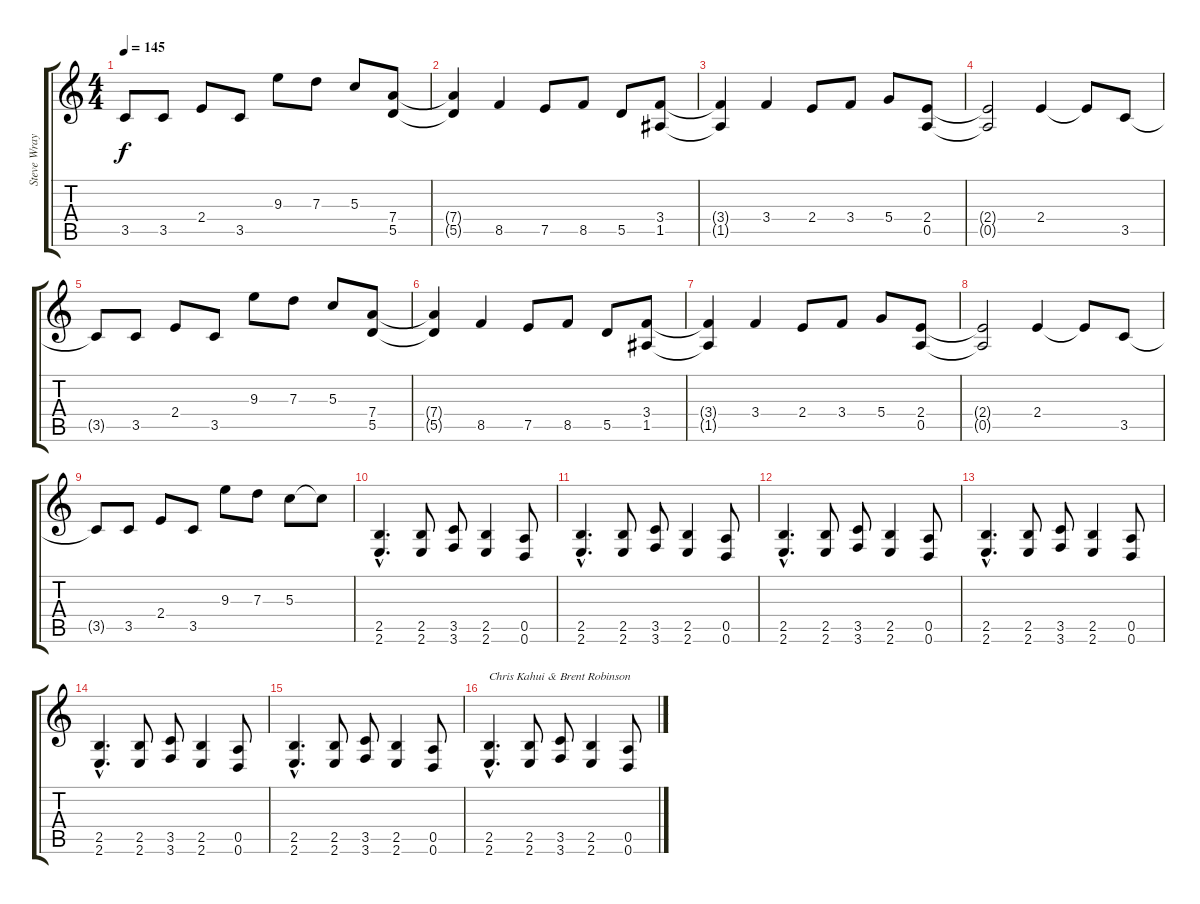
\track ("Steve Wray" "Steve Wray") {instrument distortionguitar}
\staff {score tabs}
\tuning (E4 B3 G3 D3 A2 D2) {hide}
\ts (4 4)
\tempo 145
\clef g2
\ks c
3.5{t}.8{dy f} 3.5.8 2.4.8 3.5.8 9.3.8 7.3.8 5.3.8 (7.4 5.5).8 |
(7.4{t} 5.5{t}).4 8.5.4 7.5.8 8.5.8 5.5.8 (3.4 1.5).8 |
(3.4{t} 1.5{t}).4 3.4.4 2.4.8 3.4.8 5.4.8 (2.4 0.5).8 |
(2.4{t} 0.5{t}).2 2.4.4 2.4{t}.8 3.5.8 |
3.5{t}.8 3.5.8 2.4.8 3.5.8 9.3.8 7.3.8 5.3.8 (7.4 5.5).8 |
(7.4{t} 5.5{t}).4 8.5.4 7.5.8 8.5.8 5.5.8 (3.4 1.5).8 |
(3.4{t} 1.5{t}).4 3.4.4 2.4.8 3.4.8 5.4.8 (2.4 0.5).8 |
(2.4{t} 0.5{t}).2 2.4.4 2.4{t}.8 3.5.8 |
3.5{t}.8 3.5.8 2.4.8 3.5.8 9.3.8 7.3.8 5.3.8 5.3{t}.8 |
(2.5{hac} 2.6{hac}).4{d} (2.5 2.6).8 (3.5 3.6).8 (2.5 2.6).4 (0.5 0.6).8 |
(2.5{hac} 2.6{hac}).4{d} (2.5 2.6).8 (3.5 3.6).8 (2.5 2.6).4 (0.5 0.6).8 |
(2.5{hac} 2.6{hac}).4{d} (2.5 2.6).8 (3.5 3.6).8 (2.5 2.6).4 (0.5 0.6).8 |
(2.5{hac} 2.6{hac}).4{d} (2.5 2.6).8 (3.5 3.6).8 (2.5 2.6).4 (0.5 0.6).8 |
(2.5{hac} 2.6{hac}).4{d} (2.5 2.6).8 (3.5 3.6).8 (2.5 2.6).4 (0.5 0.6).8 |
(2.5{hac} 2.6{hac}).4{d} (2.5 2.6).8 (3.5 3.6).8 (2.5 2.6).4 (0.5 0.6).8 |
(2.5{hac} 2.6{hac}).4{d txt "Chris Kahui & Brent Robinson"} (2.5 2.6).8 (3.5 3.6).8 (2.5 2.6).4 (0.5 0.6).8
